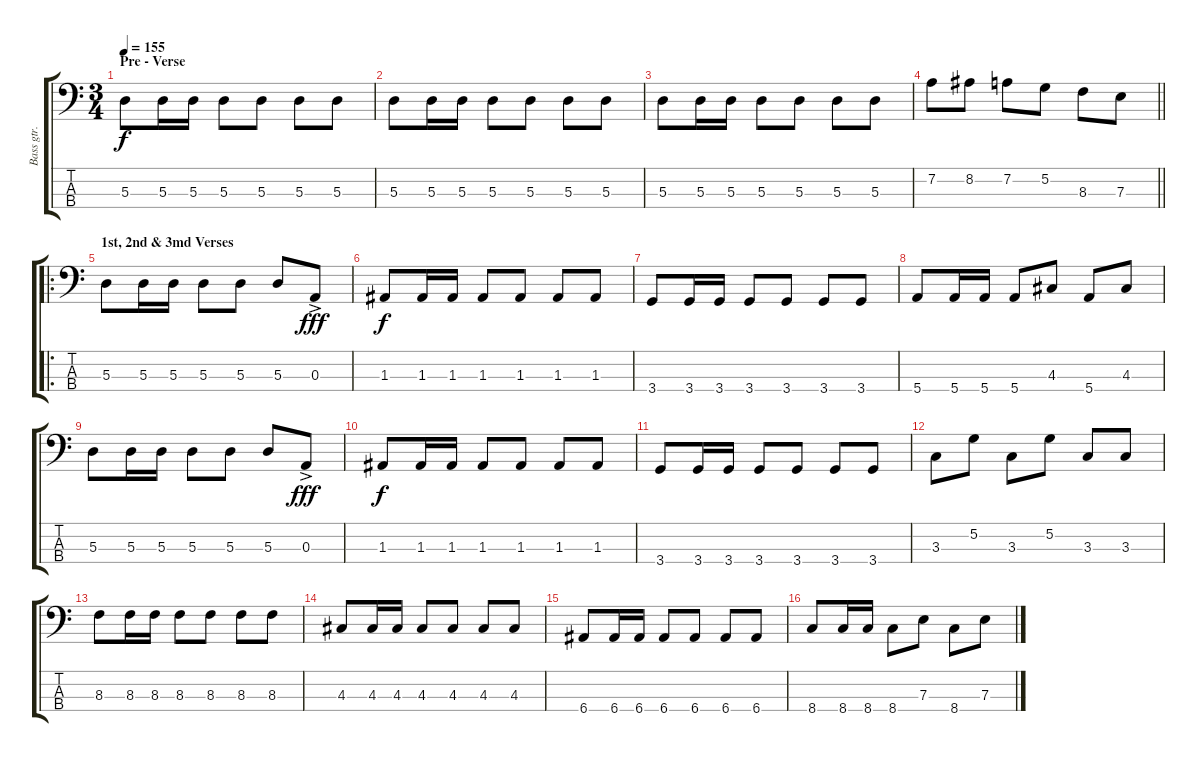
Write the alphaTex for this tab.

\track ("Bass gtr." "Bass gtr.") {instrument electricbassfinger}
\staff {score tabs}
\tuning (G2 D2 A1 E1) {hide}
\ts (3 4)
\section ("" "Pre - Verse")
\tempo 155
\clef f4
\ks c
5.3.8{dy f} 5.3.16 5.3.16 5.3.8 5.3.8 5.3.8 5.3.8 |
5.3.8 5.3.16 5.3.16 5.3.8 5.3.8 5.3.8 5.3.8 |
5.3.8 5.3.16 5.3.16 5.3.8 5.3.8 5.3.8 5.3.8 |
\barLineRight lightlight
7.2.8 8.2.8 7.2.8 5.2.8 8.3.8 7.3.8 |
\ro
\section ("" "1st, 2nd & 3md Verses")
5.3.8 5.3.16 5.3.16 5.3.8 5.3.8 5.3.8 0.3{ac}.8{dy fff} |
1.3.8{dy f} 1.3.16 1.3.16 1.3.8 1.3.8 1.3.8 1.3.8 |
3.4.8 3.4.16 3.4.16 3.4.8 3.4.8 3.4.8 3.4.8 |
5.4.8 5.4.16 5.4.16 5.4.8 4.3.8 5.4.8 4.3.8 |
5.3.8 5.3.16 5.3.16 5.3.8 5.3.8 5.3.8 0.3{ac}.8{dy fff} |
1.3.8{dy f} 1.3.16 1.3.16 1.3.8 1.3.8 1.3.8 1.3.8 |
3.4.8 3.4.16 3.4.16 3.4.8 3.4.8 3.4.8 3.4.8 |
3.3.8 5.2.8 3.3.8 5.2.8 3.3.8 3.3.8 |
8.3.8 8.3.16 8.3.16 8.3.8 8.3.8 8.3.8 8.3.8 |
4.3.8 4.3.16 4.3.16 4.3.8 4.3.8 4.3.8 4.3.8 |
6.4.8 6.4.16 6.4.16 6.4.8 6.4.8 6.4.8 6.4.8 |
8.4.8 8.4.16 8.4.16 8.4.8 7.3.8 8.4.8 7.3.8
